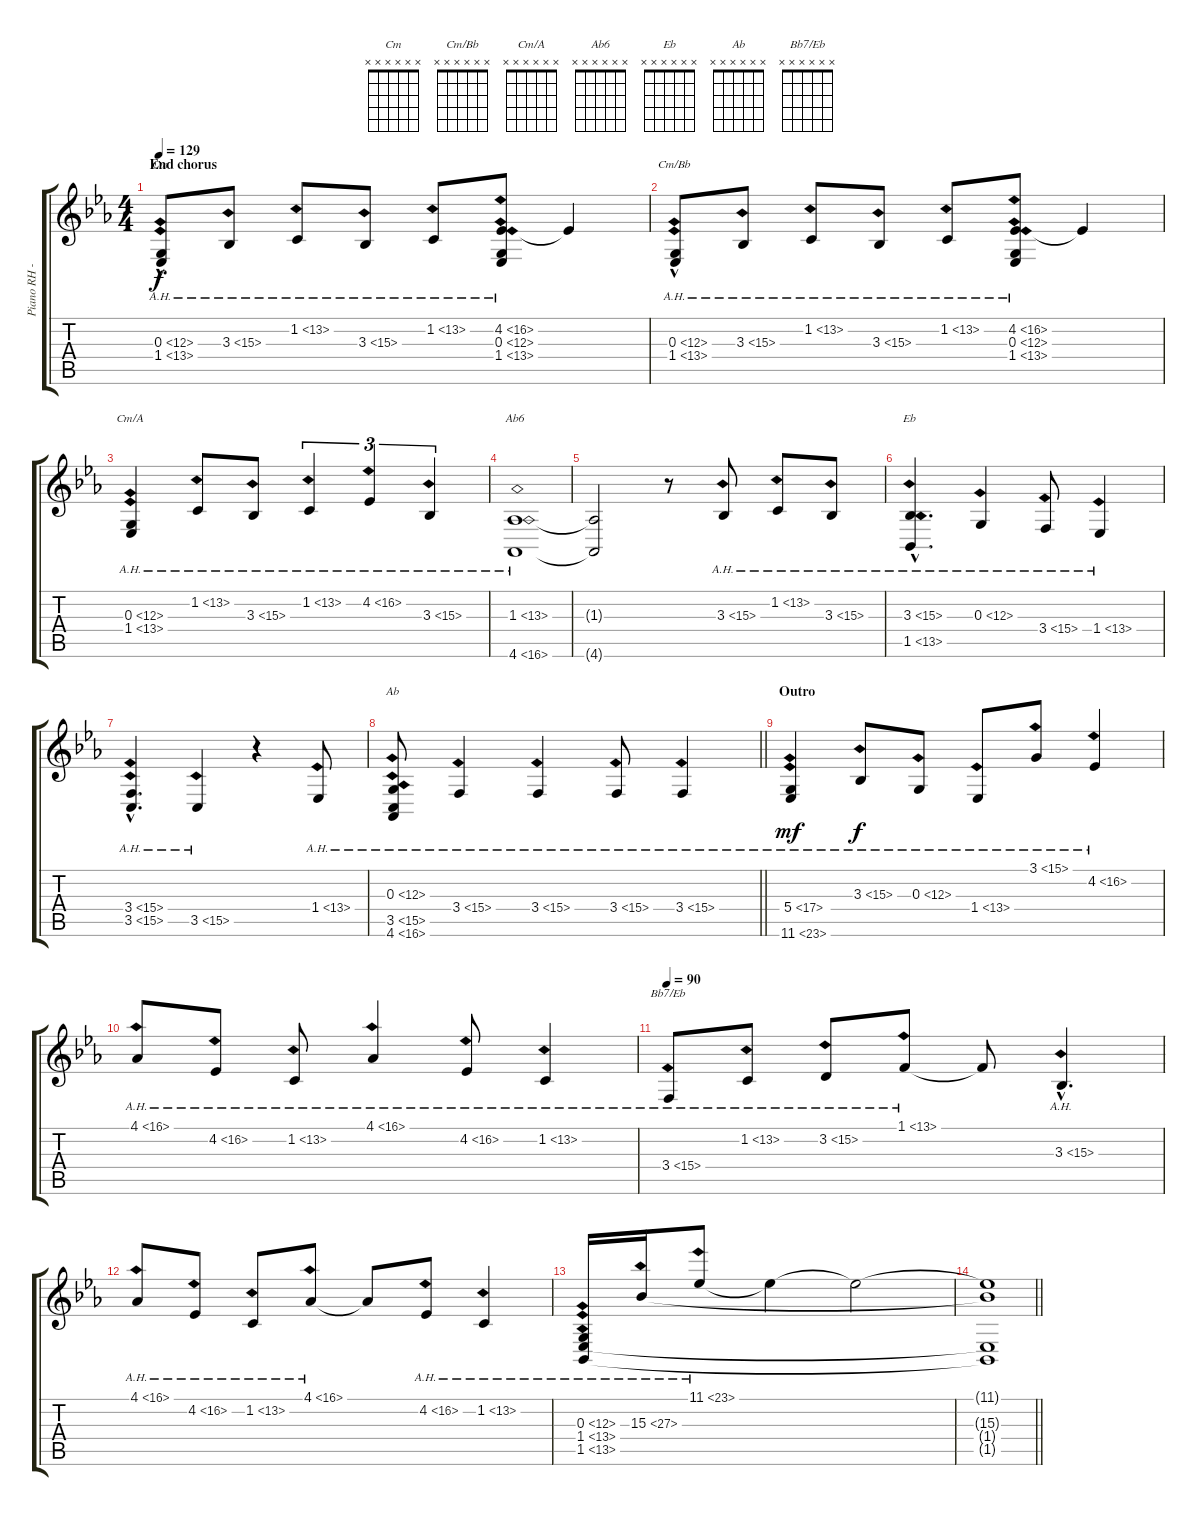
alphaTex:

\track ("Piano RH - Elton John" "Piano RH -") {instrument acousticgrandpiano}
\staff {score tabs}
\tuning (E4 B3 G3 D3 A2 E2) {hide}
\chord ("Cm" x x x x x x)
\chord ("Cm/Bb" x x x x x x)
\chord ("Cm/A" x x x x x x)
\chord ("Ab6" x x x x x x)
\chord ("Eb" x x x x x x)
\chord ("Ab" x x x x x x)
\chord ("Bb7/Eb" x x x x x x)
\ts (4 4)
\section ("" "End chorus")
\tempo 129
\clef g2
\ks eb
(0.3{ah 12 hac} 1.4{ah 12 hac}).8{ch "Cm" dy f} 3.3{ah 12}.8 1.2{ah 12}.8 3.3{ah 12}.8 1.2{ah 12}.8 (4.2{ah 12} 0.3{ah 12} 1.4{ah 12}).8 4.2{t}.4 |
(0.3{ah 12 hac} 1.4{ah 12 hac}).8{ch "Cm/Bb"} 3.3{ah 12}.8 1.2{ah 12}.8 3.3{ah 12}.8 1.2{ah 12}.8 (4.2{ah 12} 0.3{ah 12} 1.4{ah 12}).8 4.2{t}.4 |
(0.3{ah 12} 1.4{ah 12}).4{ch "Cm/A"} 1.2{ah 12}.8 3.3{ah 12}.8 1.2{ah 12}.4{tu (3 2)} 4.2{ah 12}.4{tu (3 2)} 3.3{ah 12}.4{tu (3 2)} |
(1.3{ah 12} 4.6{ah 12}).1{ch "Ab6"} |
(1.3{t} 4.6{t}).2 r.8 3.3{ah 12}.8 1.2{ah 12}.8 3.3{ah 12}.8 |
(3.3{ah 12 hac} 1.5{ah 12}).4{d ch "Eb"} 0.3{ah 12}.4 3.4{ah 12}.8 1.4{ah 12}.4 |
(3.4{ah 12 hac} 3.5{ah 12 hac}).4{d} 3.5{ah 12}.4 r.4 1.4{ah 12}.8 |
\barLineRight lightlight
(0.3{ah 12} 3.5{ah 12} 4.6{ah 12}).8{ch "Ab"} 3.4{ah 12}.4 3.4{ah 12}.4 3.4{ah 12}.8 3.4{ah 12}.4 |
\section ("" "Outro")
(5.4{ah 12} 11.6{ah 12}).4{dy mf} 3.3{ah 12}.8{dy f} 0.3{ah 12}.8 1.4{ah 12}.8 3.1{ah 12}.8 4.2{ah 12}.4 |
4.1{ah 12}.8 4.2{ah 12}.8 1.2{ah 12}.8 4.1{ah 12}.4 4.2{ah 12}.8 1.2{ah 12}.4 |
\tempo 90
3.4{ah 12}.8{ch "Bb7/Eb"} 1.2{ah 12}.8 3.2{ah 12}.8 1.1{ah 12}.8 1.1{t}.8 3.3{ah 12 hac}.4{d} |
4.1{ah 12}.8 4.2{ah 12}.8 1.2{ah 12}.8 4.1{ah 12}.8 4.1{t}.8 4.2{ah 12}.8 1.2{ah 12}.4 |
(0.3{ah 12} 1.4{ah 12} 1.5{ah 12}).16 15.3{ah 12}.16 11.1{ah 12}.8 11.1{t}.4 11.1{t}.2 |
\barLineRight lightlight
(11.1{t} 15.3{t} 1.4{t} 1.5{t}).1
